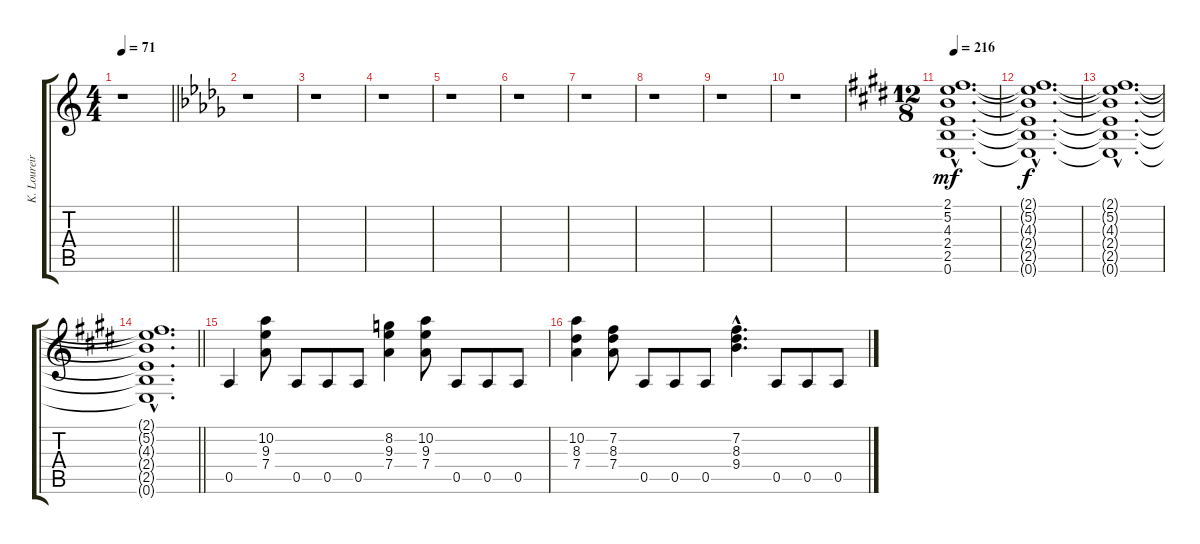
\track ("K. Loureiro" "K. Loureir") {instrument distortionguitar}
\staff {score tabs}
\tuning (E4 B3 G3 D3 A2 E2) {hide}
\ts (4 4)
\tempo 71
\clef g2
\barLineRight lightlight
\ks c
r.1{dy mf} |
\ks db
r.1 |
r.1 |
r.1 |
r.1 |
r.1 |
r.1 |
r.1 |
r.1 |
r.1 |
\ts (12 8)
\tempo 216
\ks e
(2.1{hac} 5.2{hac} 4.3{hac} 2.4{hac} 2.5{hac} 0.6{hac}).1{d} |
(2.1{hac t} 5.2{hac t} 4.3{hac t} 2.4{hac t} 2.5{hac t} 0.6{hac t}).1{d dy f} |
(2.1{hac t} 5.2{hac t} 4.3{hac t} 2.4{hac t} 2.5{hac t} 0.6{hac t}).1{d} |
\barLineRight lightlight
(2.1{hac t} 5.2{hac t} 4.3{hac t} 2.4{hac t} 2.5{hac t} 0.6{hac t}).1{d} |
0.5.4 (10.2 9.3 7.4).8 0.5.8 0.5.8 0.5.8 (8.2 9.3 7.4).4 (10.2 9.3 7.4).8 0.5.8 0.5.8 0.5.8 |
(10.2 8.3 7.4).4 (7.2 8.3 7.4).8 0.5.8 0.5.8 0.5.8 (7.2{hac} 8.3{hac} 9.4{hac}).4{d} 0.5.8 0.5.8 0.5.8
